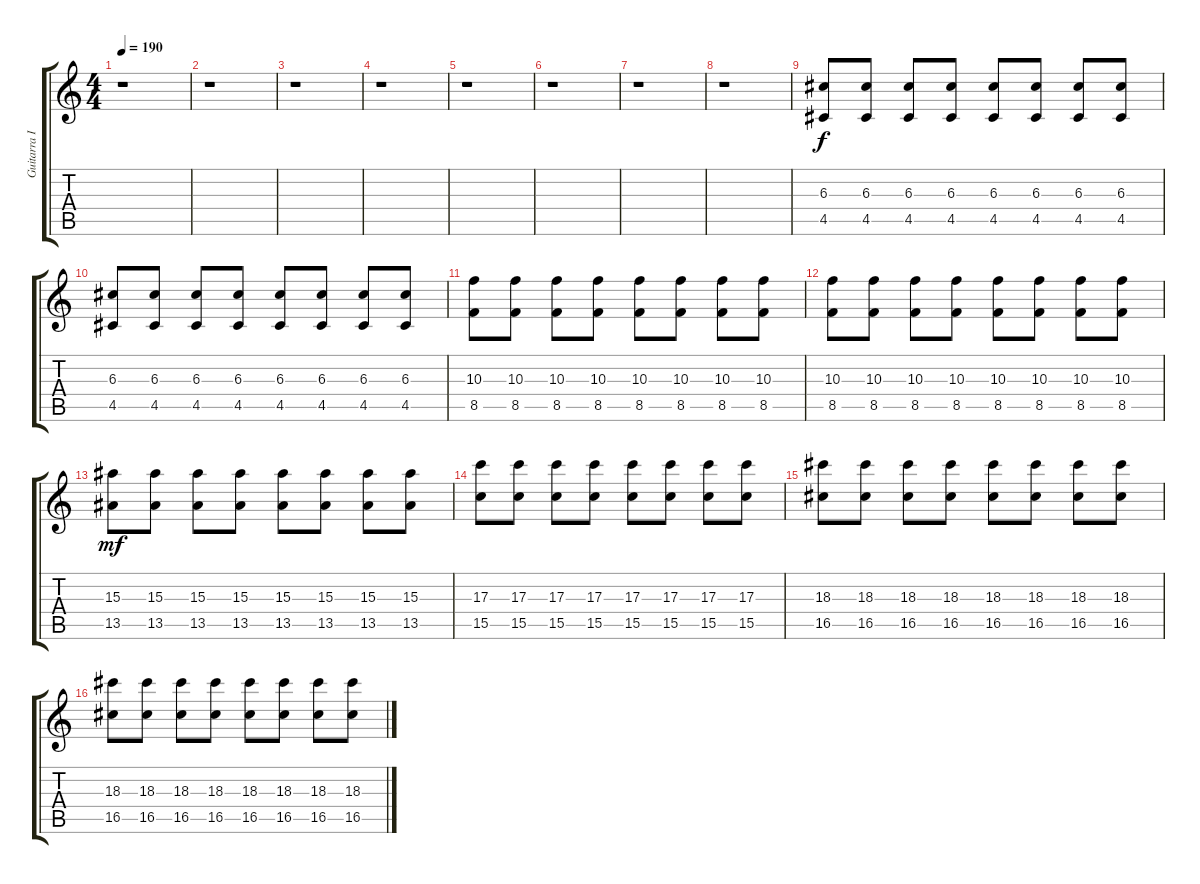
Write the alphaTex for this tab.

\track ("Guitarra I" "Guitarra I") {instrument overdrivenguitar}
\staff {score tabs}
\tuning (E4 B3 G3 D3 A2 E2) {hide}
\ts (4 4)
\tempo 190
\clef g2
\ks c
r.1{dy f} |
r.1 |
r.1 |
r.1 |
r.1 |
r.1 |
r.1 |
r.1 |
(6.3 4.5).8{balance 8} (6.3 4.5).8 (6.3 4.5).8 (6.3 4.5).8 (6.3 4.5).8 (6.3 4.5).8 (6.3 4.5).8 (6.3 4.5).8 |
(6.3 4.5).8 (6.3 4.5).8 (6.3 4.5).8 (6.3 4.5).8 (6.3 4.5).8 (6.3 4.5).8 (6.3 4.5).8 (6.3 4.5).8 |
(10.3 8.5).8 (10.3 8.5).8 (10.3 8.5).8 (10.3 8.5).8 (10.3 8.5).8 (10.3 8.5).8 (10.3 8.5).8 (10.3 8.5).8 |
(10.3 8.5).8 (10.3 8.5).8 (10.3 8.5).8 (10.3 8.5).8 (10.3 8.5).8 (10.3 8.5).8 (10.3 8.5).8 (10.3 8.5).8 |
(15.3 13.5).8{dy mf} (15.3 13.5).8 (15.3 13.5).8 (15.3 13.5).8 (15.3 13.5).8 (15.3 13.5).8 (15.3 13.5).8 (15.3 13.5).8 |
(17.3 15.5).8 (17.3 15.5).8 (17.3 15.5).8 (17.3 15.5).8 (17.3 15.5).8 (17.3 15.5).8 (17.3 15.5).8 (17.3 15.5).8 |
(18.3 16.5).8 (18.3 16.5).8 (18.3 16.5).8 (18.3 16.5).8 (18.3 16.5).8 (18.3 16.5).8 (18.3 16.5).8 (18.3 16.5).8 |
(18.3 16.5).8 (18.3 16.5).8 (18.3 16.5).8 (18.3 16.5).8 (18.3 16.5).8 (18.3 16.5).8 (18.3 16.5).8 (18.3 16.5).8
